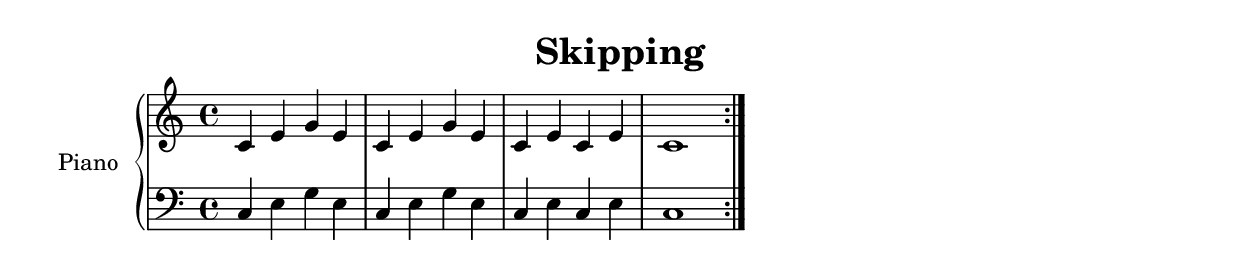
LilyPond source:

upper = \relative c' {
  \clef treble
  \key c \major
  \time 4/4

  \repeat volta 2 {
    c e g e  c e g e  c e c e  c1
  }
}

lower = \relative c {
  \clef bass
  \key c \major
  \time 4/4

  \repeat volta 2 {
    c4 e g e  c e g e  c e c e  c1
  }
}

\header {
  title = "Skipping"
}

\score {
  \version "2.16.1"
  \new PianoStaff
  <<
    \set PianoStaff.instrumentName = #"Piano"
    \new Staff = "upper" \upper
    \new Staff = "lower" \lower
  >>
  \layout {}
  \midi {}
}
